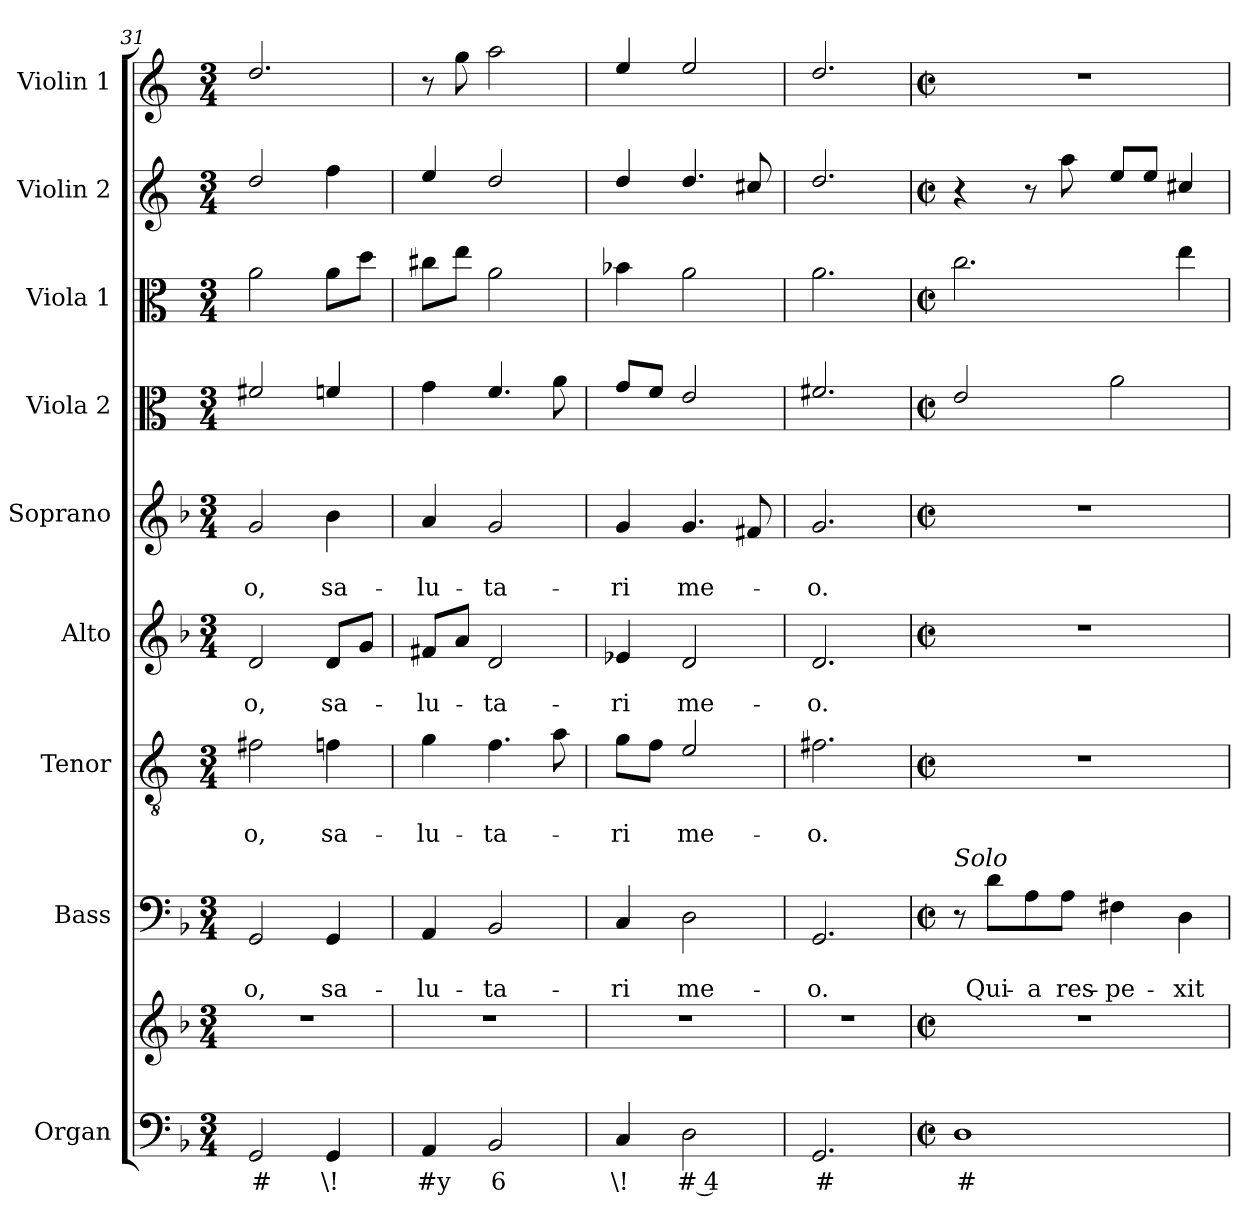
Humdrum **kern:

**kern	**text	**kern	**kern	**text	**text	**kern	**text	**text	**kern	**text	**text	**kern	**text	**text	**kern	**kern	**kern	**kern
*part9	*part9	*part9	*part8	*part8	*part8	*part7	*part7	*part7	*part6	*part6	*part6	*part5	*part5	*part5	*part4	*part3	*part2	*part1
*staff10	*staff10	*staff9	*staff8	*staff8	*staff8	*staff7	*staff7	*staff7	*staff6	*staff6	*staff6	*staff5	*staff5	*staff5	*staff4	*staff3	*staff2	*staff1
*I"Organ	*	*	*I"Bass	*	*	*I"Tenor	*	*	*I"Alto	*	*	*I"Soprano	*	*	*I"Viola 2	*I"Viola 1	*I"Violin 2	*I"Violin 1
*I'Org.	*	*	*I'B	*	*	*I'T	*	*	*I'A	*	*	*I'S	*	*	*I'Vla. 2	*I'Vla. 1	*I'Vln. 2	*I'Vln. 1
*clefF4	*	*clefG2	*clefF4	*	*	*clefGv2	*	*	*clefG2	*	*	*clefG2	*	*	*clefC3	*clefC3	*clefG2	*clefG2
*	*	*	*	*	*	*ITrd4c7	*	*	*	*	*	*	*	*	*ITrd4c7	*ITrd4c7	*ITrd4c7	*ITrd4c7
*k[b-]	*	*k[b-]	*k[b-]	*	*	*k[b-]	*	*	*k[b-]	*	*	*k[b-]	*	*	*k[b-]	*k[b-]	*k[b-]	*k[b-]
*F:	*	*F:	*F:	*	*	*F:	*	*	*F:	*	*	*F:	*	*	*F:	*F:	*F:	*F:
*M3/4	*	*M3/4	*M3/4	*	*	*M3/4	*	*	*M3/4	*	*	*M3/4	*	*	*M3/4	*M3/4	*M3/4	*M3/4
=31	=31	=31	=31	=31	=31	=31	=31	=31	=31	=31	=31	=31	=31	=31	=31	=31	=31	=31
!	!LO:LY:b	!	!	!	!LO:LY:b	!	!	!LO:LY:b	!	!	!LO:LY:b	!	!	!LO:LY:b	!	!	!	!
2GG/	#	2.r	2GG/	.	-o,	2Bn\	.	-o,	2d/	.	-o,	2g/	.	-o,	2Bn/	2d\	2g/	2.g/
!	!LO:LY:b	!	!	!	!LO:LY:b	!	!	!LO:LY:b	!	!	!LO:LY:b	!	!	!LO:LY:b	!	!	!	!
4GG/	\!	.	4GG/	.	sa-	4B-X\	.	sa-	8d/L	.	sa-	4b-\	.	sa-	4B-X/	8d\L	4b-\	.
.	.	.	.	.	.	.	.	.	8g/J	.	.	.	.	.	.	8g\J	.	.
=32	=32	=32	=32	=32	=32	=32	=32	=32	=32	=32	=32	=32	=32	=32	=32	=32	=32	=32
!	!LO:LY:b	!	!	!	!LO:LY:b	!	!	!LO:LY:b	!	!	!LO:LY:b	!	!	!LO:LY:b	!	!	!	!
4AA/	#y	2.r	4AA/	.	-lu-	4c\	.	-lu-	8f#X/L	.	-lu-	4a/	.	-lu-	4c\	8f#X\L	4a/	8r
.	.	.	.	.	.	.	.	.	8a/J	.	.	.	.	.	.	8a\J	.	8cc\
!	!LO:LY:b	!	!	!	!LO:LY:b	!	!	!LO:LY:b	!	!	!LO:LY:b	!	!	!LO:LY:b	!	!	!	!
2BB-/	6	.	2BB-/	.	-ta-	4.B-\	.	-ta-	2d/	.	-ta-	2g/	.	-ta-	4.B-/	2d\	2g/	2dd\
.	.	.	.	.	.	8d\	.	.	.	.	.	.	.	.	8d\	.	.	.
=33	=33	=33	=33	=33	=33	=33	=33	=33	=33	=33	=33	=33	=33	=33	=33	=33	=33	=33
!	!LO:LY:b	!	!	!	!LO:LY:b	!	!	!LO:LY:b	!	!	!LO:LY:b	!	!	!LO:LY:b	!	!	!	!
4C/	\!	2.r	4C/	.	-ri	8c\L	.	-ri	4e-X/	.	-ri	4g/	.	-ri	8c/L	4e-X\	4g/	4a/
.	.	.	.	.	.	8B-\J	.	.	.	.	.	.	.	.	8B-/J	.	.	.
!	!LO:LY:b	!	!	!	!LO:LY:b	!	!	!LO:LY:b	!	!	!LO:LY:b	!	!	!LO:LY:b	!	!	!	!
2D\	# 4	.	2D\	.	me-	2A/	.	me-	2d/	.	me-	4.g/	.	me-	2A/	2d\	4.g/	2a/
.	.	.	.	.	.	.	.	.	.	.	.	8f#X/	.	.	.	.	8f#X/	.
=34	=34	=34	=34	=34	=34	=34	=34	=34	=34	=34	=34	=34	=34	=34	=34	=34	=34	=34
!	!LO:LY:b	!	!	!	!LO:LY:b	!	!	!LO:LY:b	!	!	!LO:LY:b	!	!	!LO:LY:b	!	!	!	!
2.GG/	#	2.r	2.GG/	.	-o.	2.Bn\	.	-o.	2.d/	.	-o.	2.g/	.	-o.	2.Bn/	2.d\	2.g/	2.g/
!!LO:PB:g=z
=35	=35	=35	=35	=35	=35	=35	=35	=35	=35	=35	=35	=35	=35	=35	=35	=35	=35	=35
*M2/2	*	*M2/2	*M2/2	*	*	*M2/2	*	*	*M2/2	*	*	*M2/2	*	*	*M2/2	*M2/2	*M2/2	*M2/2
*met(c|)	*	*met(c|)	*met(c|)	*	*	*met(c|)	*	*	*met(c|)	*	*	*met(c|)	*	*	*met(c|)	*met(c|)	*met(c|)	*met(c|)
!	!	!	!LO:TX:a:i:t=Solo	!	!	!	!	!	!	!	!	!	!	!	!	!	!	!
!	!LO:LY:b	!	!	!	!	!	!	!	!	!	!	!	!	!	!	!	!	!
1D	#	1r	8r	.	.	1r	.	.	1r	.	.	1r	.	.	2A/	2.f\	4r	1r
!	!	!	!	!	!LO:LY:b	!	!	!	!	!	!	!	!	!	!	!	!	!
.	.	.	8d\L	.	Qui-	.	.	.	.	.	.	.	.	.	.	.	.	.
!	!	!	!	!	!LO:LY:b	!	!	!	!	!	!	!	!	!	!	!	!	!
.	.	.	8A\	.	-a	.	.	.	.	.	.	.	.	.	.	.	8r	.
!	!	!	!	!	!LO:LY:b	!	!	!	!	!	!	!	!	!	!	!	!	!
.	.	.	8A\J	.	res-	.	.	.	.	.	.	.	.	.	.	.	8dd\	.
!	!	!	!	!	!LO:LY:b	!	!	!	!	!	!	!	!	!	!	!	!	!
.	.	.	4F#X\	.	-pe-	.	.	.	.	.	.	.	.	.	2d\	.	8a/L	.
.	.	.	.	.	.	.	.	.	.	.	.	.	.	.	.	.	8a/J	.
!	!	!	!	!	!LO:LY:b	!	!	!	!	!	!	!	!	!	!	!	!	!
.	.	.	4D\	.	-xit	.	.	.	.	.	.	.	.	.	.	4a\	4f#X/	.
=	=	=	=	=	=	=	=	=	=	=	=	=	=	=	=	=	=	=
*-	*-	*-	*-	*-	*-	*-	*-	*-	*-	*-	*-	*-	*-	*-	*-	*-	*-	*-
